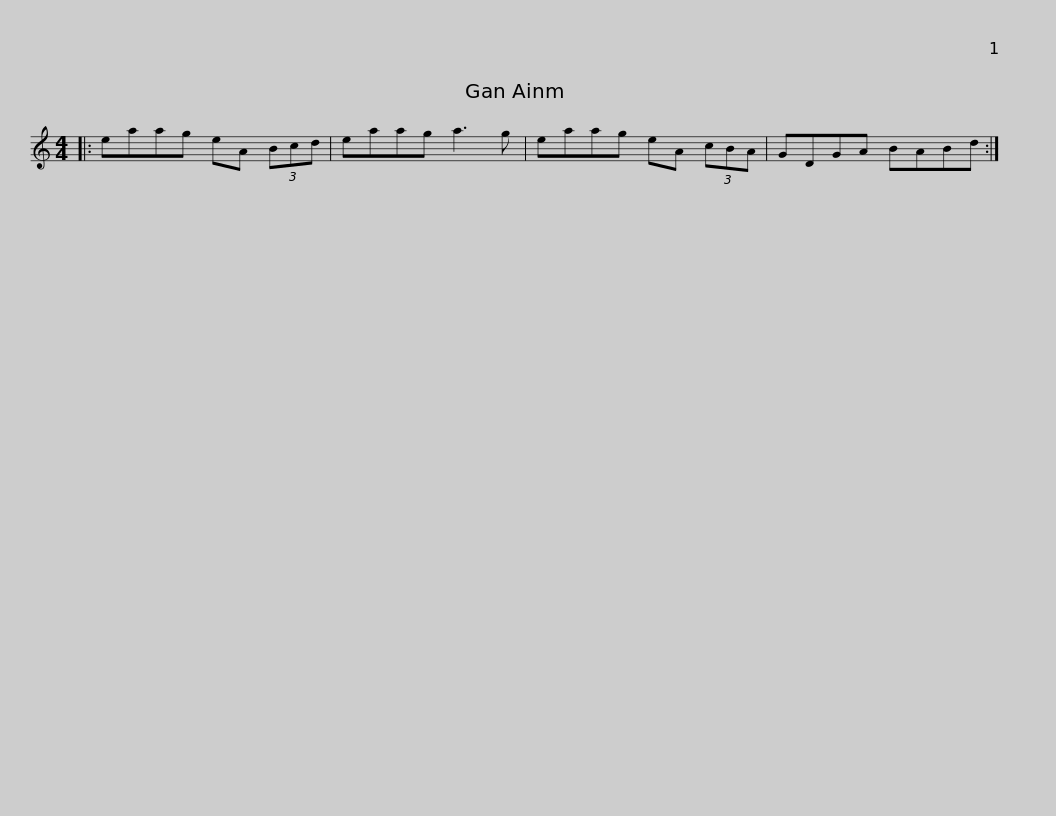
X:1
L:1/8
M:4/4
I:linebreak $
K:C
V:1 treble
V:1
|: eaag eA (3Bcd | eaag a3 g | eaag eA (3cBA | GDGA BABd :| %4
